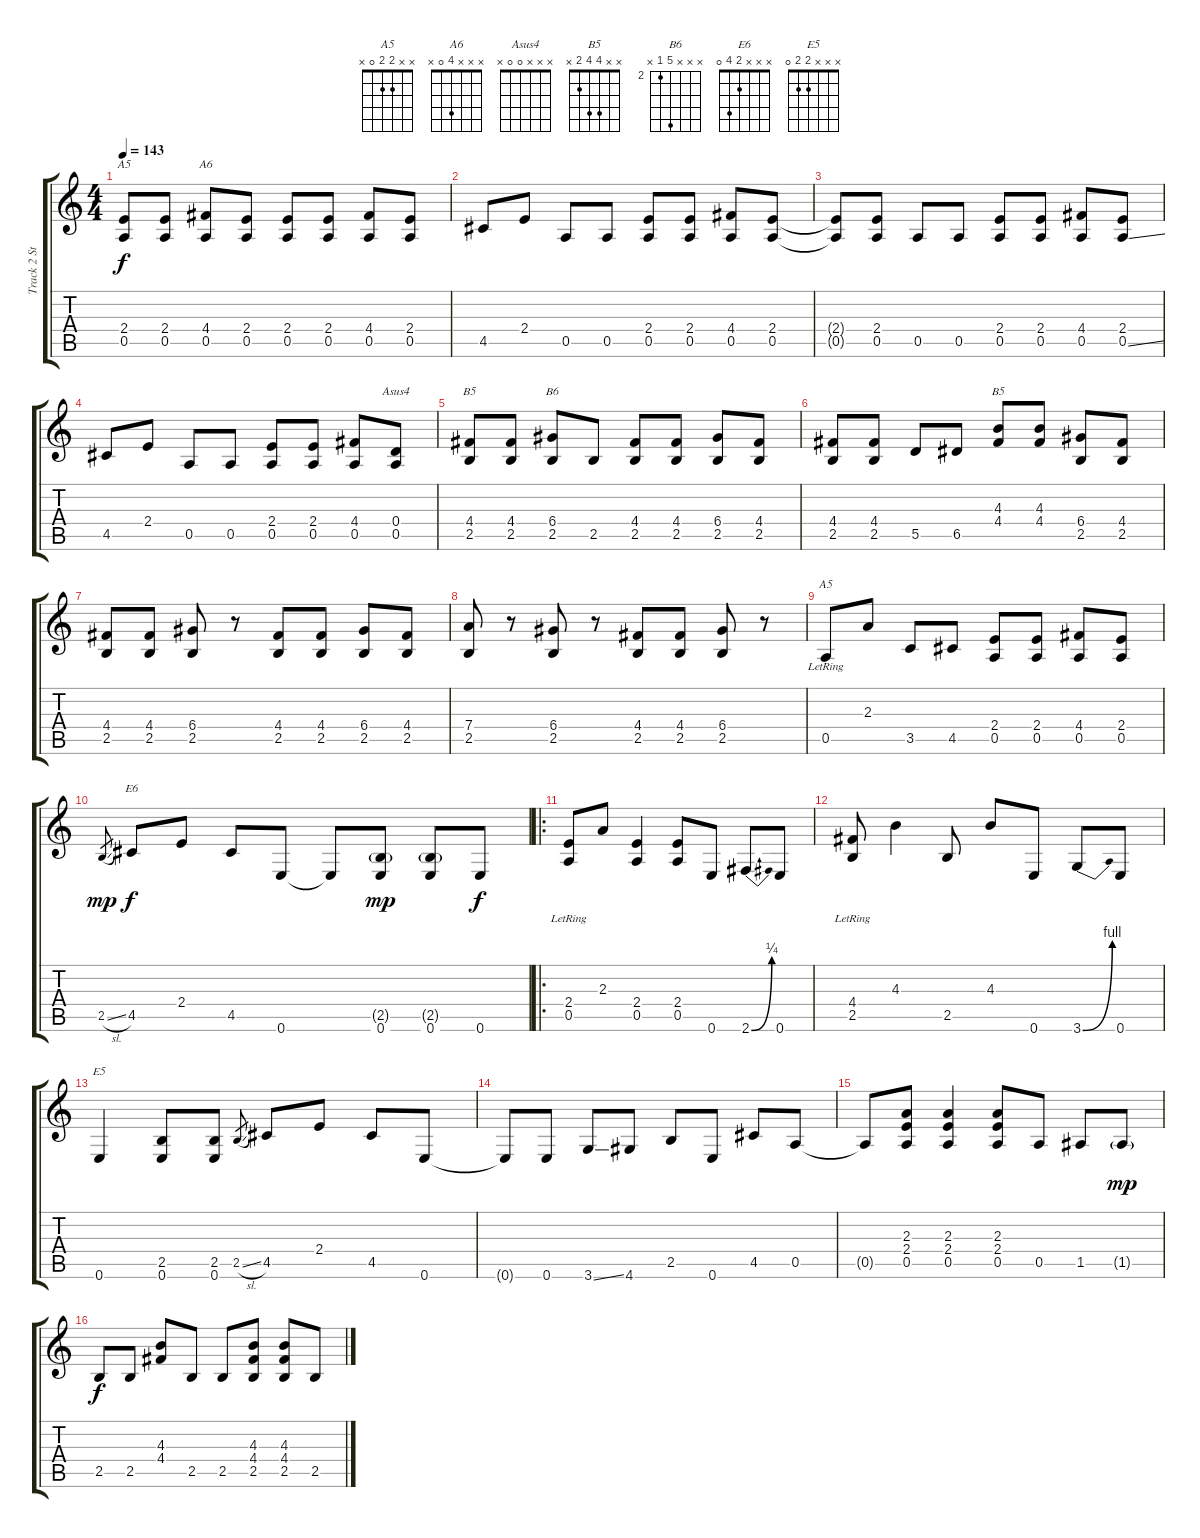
\track ("Track 2 Standard tuning" "Track 2 St") {instrument electricguitarjazz}
\staff {score tabs}
\tuning (E4 B3 G3 D3 A2 E2) {hide}
\chord ("A5" x x x 2 0 x)
\chord ("A6" x x x 4 0 x)
\chord ("Asus4" x x x 0 0 x)
\chord ("B5" x x x 4 2 x)
\chord ("B6" x x x 6 2 x) {firstfret 2}
\chord ("B5" x x 4 4 2 x)
\chord ("A5" x x 2 2 0 x)
\chord ("E6" x x x 2 4 0)
\chord ("E5" x x x 2 2 0)
\ts (4 4)
\tempo 143
\clef g2
\ks c
(2.4 0.5).8{ch "A5" dy f} (2.4 0.5).8 (4.4 0.5).8{ch "A6"} (2.4 0.5).8 (2.4 0.5).8 (2.4 0.5).8 (4.4 0.5).8 (2.4 0.5).8 |
4.5.8 2.4.8 0.5.8 0.5.8 (2.4 0.5).8 (2.4 0.5).8 (4.4 0.5).8 (2.4 0.5).8 |
(2.4{t} 0.5{t}).8 (2.4 0.5).8 0.5.8 0.5.8 (2.4 0.5).8 (2.4 0.5).8 (4.4 0.5).8 (2.4 0.5{ss}).8 |
4.5.8 2.4.8 0.5.8 0.5.8 (2.4 0.5).8 (2.4 0.5).8 (4.4 0.5).8 (0.4 0.5).8{ch "Asus4"} |
(4.4 2.5).8{ch "B5"} (4.4 2.5).8 (6.4 2.5).8{ch "B6"} 2.5.8 (4.4 2.5).8 (4.4 2.5).8 (6.4 2.5).8 (4.4 2.5).8 |
(4.4 2.5).8 (4.4 2.5).8 5.5.8 6.5.8 (4.3 4.4).8{ch "B5"} (4.3 4.4).8 (6.4 2.5).8 (4.4 2.5).8 |
(4.4 2.5).8 (4.4 2.5).8 (6.4 2.5).8 r.8 (4.4 2.5).8 (4.4 2.5).8 (6.4 2.5).8 (4.4 2.5).8 |
(7.4 2.5).8 r.8 (6.4 2.5).8 r.8 (4.4 2.5).8 (4.4 2.5).8 (6.4 2.5).8 r.8 |
0.5{lr}.8{ch "A5"} 2.3.8 3.5.8 4.5.8 (2.4 0.5).8 (2.4 0.5).8 (4.4 0.5).8 (2.4 0.5).8 |
2.5{sl}.8{gr dy mp} 4.5.8{ch "E6" dy f} 2.4.8 4.5.8 0.6.8 0.6{t}.8 (2.5{g} 0.6).8{dy mp} (2.5{g} 0.6).8 0.6.8{dy f} |
\ro
(2.4{lr} 0.5{lr}).8 2.3.8 (2.4 0.5).4 (2.4 0.5).8 0.6.8 2.6{be (bend 0 0 60 1)}.8 0.6.8 |
(4.4{lr} 2.5{lr}).8 4.3.4 2.5.8 4.3.8 0.6.8 3.6{be (bend 0 0 60 4)}.8 0.6.8 |
0.6.4{ch "E5"} (2.5 0.6).8 (2.5 0.6).8 2.5{sl}.8{gr} 4.5.8 2.4.8 4.5.8 0.6.8 |
0.6{t}.8 0.6.8 3.6{ss}.8 4.6.8 2.5.8 0.6.8 4.5.8 0.5.8 |
0.5{t}.8 (2.3 2.4 0.5).8 (2.3 2.4 0.5).4 (2.3 2.4 0.5).8 0.5.8 1.5.8 1.5{g}.8{dy mp} |
2.5.8{dy f} 2.5.8 (4.3 4.4).8 2.5.8 2.5.8 (4.3 4.4 2.5).8 (4.3 4.4 2.5).8 2.5.8
